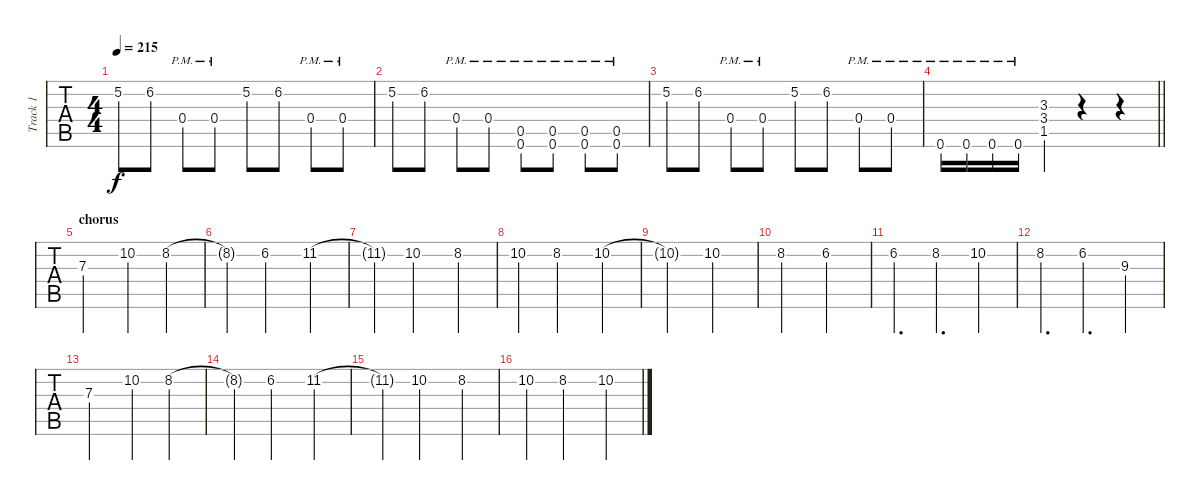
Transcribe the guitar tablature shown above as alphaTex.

\track ("Track 1" "Track 1") {instrument distortionguitar}
\staff {tabs}
\tuning (C4 G3 Eb3 Bb2 F2 Bb1) {hide}
\ts (4 4)
\tempo 215
\clef f4
\ks c
5.2.8{dy f} 6.2.8 0.4{pm}.8 0.4{pm}.8 5.2.8 6.2.8 0.4{pm}.8 0.4{pm}.8 |
5.2.8 6.2.8 0.4{pm}.8 0.4{pm}.8 (0.5{pm} 0.6{pm}).8 (0.5{pm} 0.6{pm}).8 (0.5{pm} 0.6{pm}).8 (0.5{pm} 0.6{pm}).8 |
5.2.8 6.2.8 0.4{pm}.8 0.4{pm}.8 5.2.8 6.2.8 0.4{pm}.8 0.4{pm}.8 |
\barLineRight lightlight
0.6{pm}.16 0.6{pm}.16 0.6{pm}.16 0.6{pm}.16 (3.3 3.4 1.5).4 r.4 r.4 |
\section ("" "chorus")
7.3.2 10.2.4 8.2.4 |
8.2{t}.4 6.2.2 11.2.4 |
11.2{t}.4 10.2.2 8.2.4 |
10.2.4 8.2.2 10.2.4 |
10.2{t}.2 10.2.2 |
8.2.2 6.2.2 |
6.2.4{d} 8.2.4{d} 10.2.4 |
8.2.4{d} 6.2.4{d} 9.3.4 |
7.3.2 10.2.4 8.2.4 |
8.2{t}.4 6.2.2 11.2.4 |
11.2{t}.4 10.2.2 8.2.4 |
10.2.4 8.2.2 10.2.4
